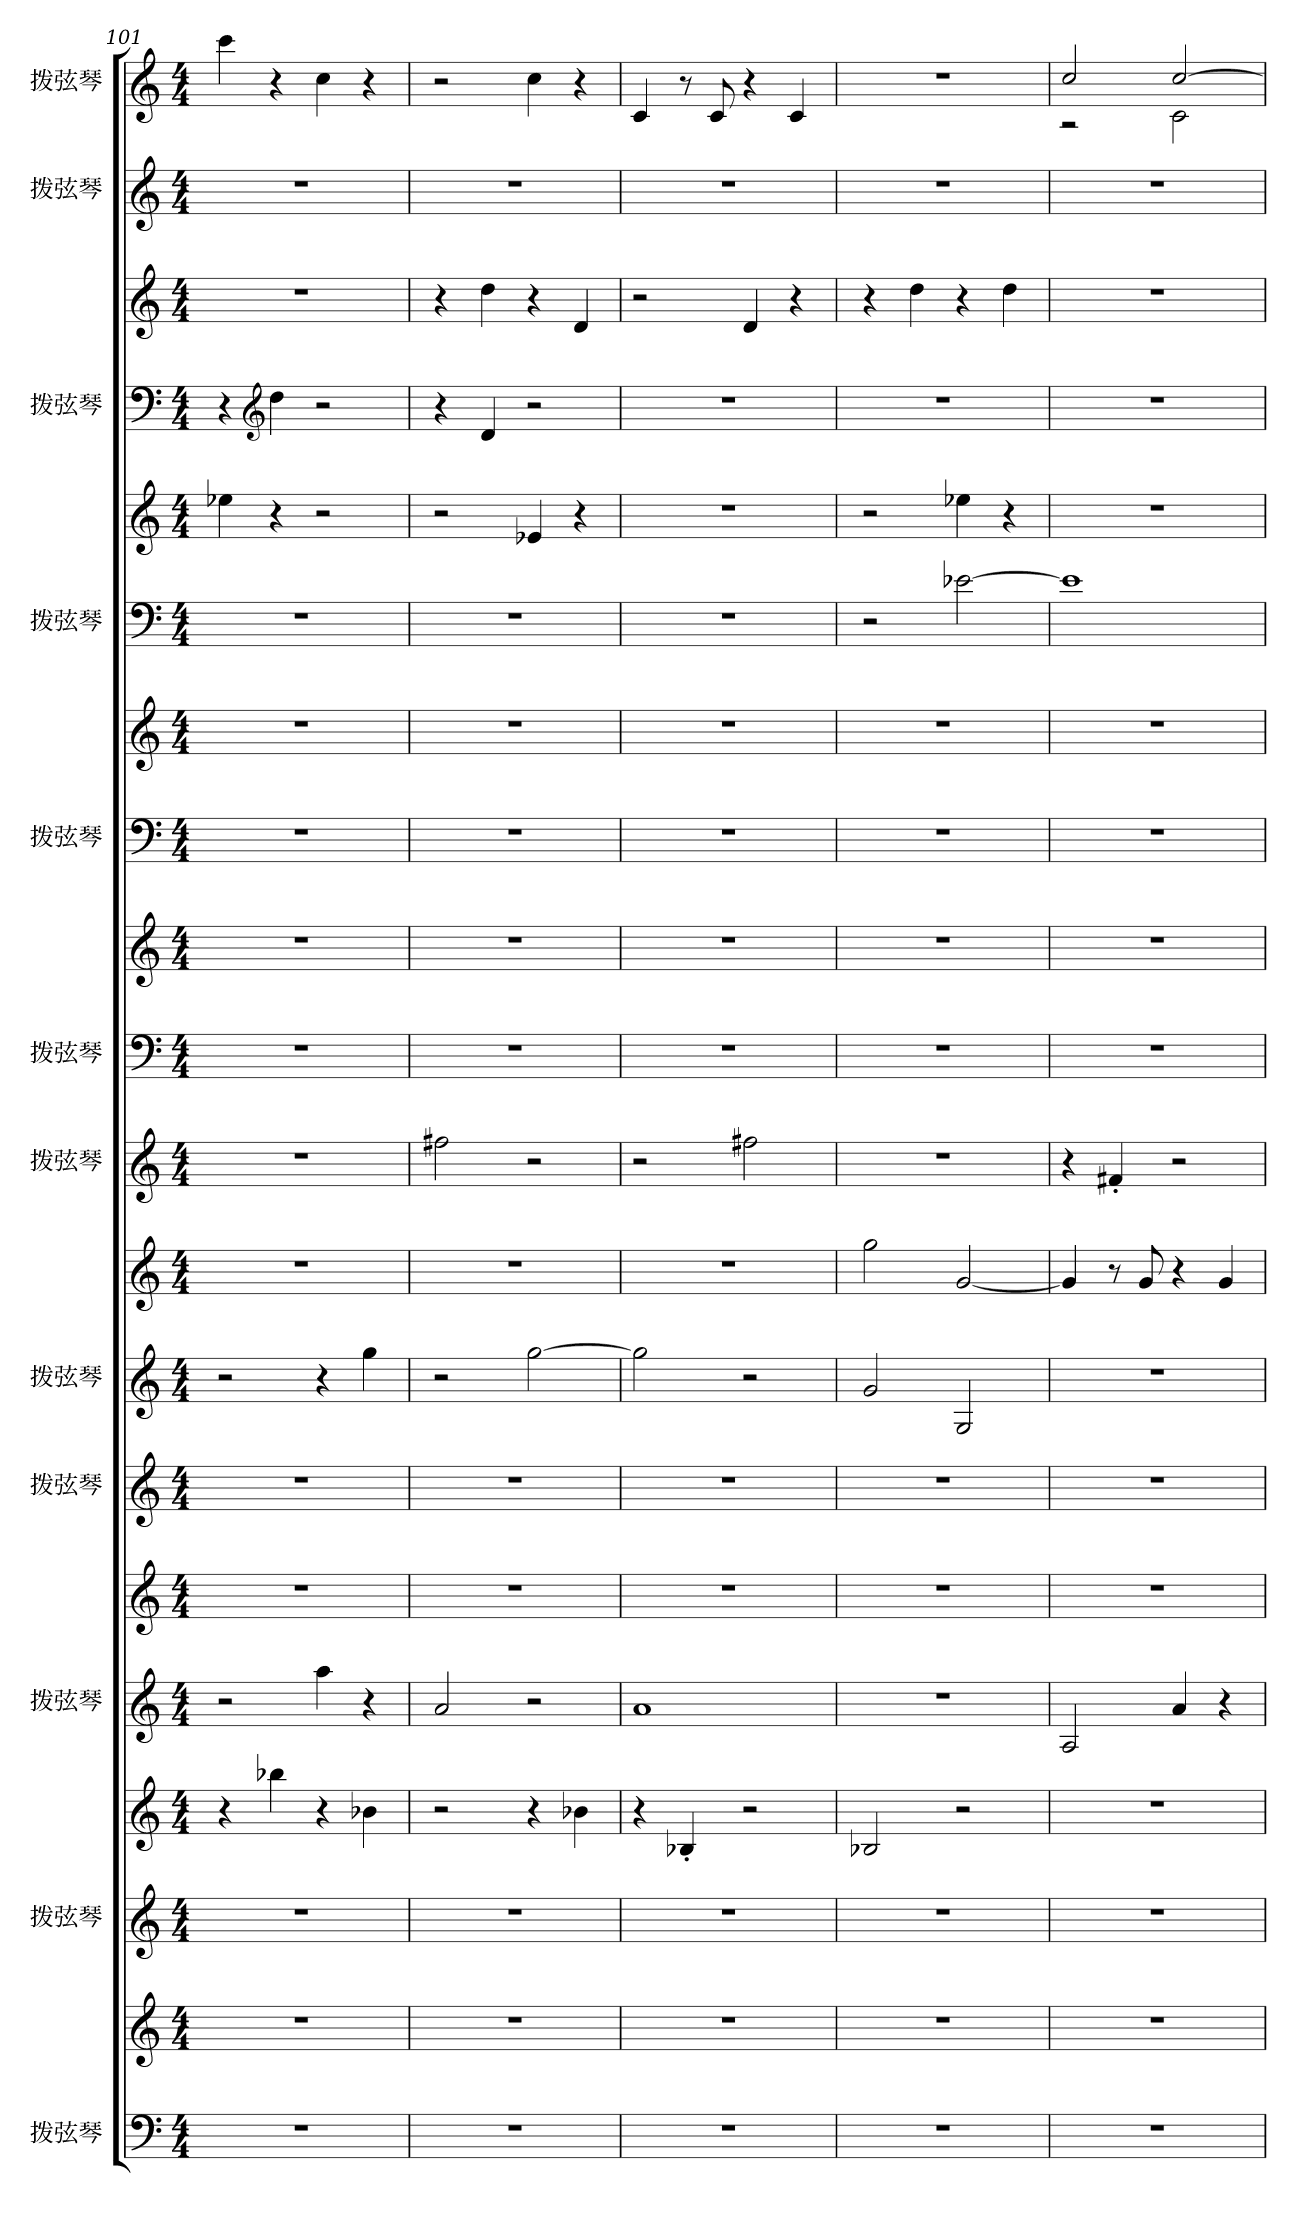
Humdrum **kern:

**kern	**kern	**kern	**kern	**kern	**kern	**kern	**kern	**kern	**kern	**kern	**kern	**kern	**kern	**kern	**kern	**kern	**kern	**kern	**kern
*part12	*part12	*part11	*part11	*part10	*part10	*part9	*part8	*part8	*part7	*part6	*part6	*part5	*part5	*part4	*part4	*part3	*part3	*part2	*part1
*staff20	*staff19	*staff18	*staff17	*staff16	*staff15	*staff14	*staff13	*staff12	*staff11	*staff10	*staff9	*staff8	*staff7	*staff6	*staff5	*staff4	*staff3	*staff2	*staff1
*I"拨弦琴	*	*I"拨弦琴	*	*I"拨弦琴	*	*I"拨弦琴	*I"拨弦琴	*	*I"拨弦琴	*I"拨弦琴	*	*I"拨弦琴	*	*I"拨弦琴	*	*I"拨弦琴	*	*I"拨弦琴	*I"拨弦琴
*clefF4	*clefG2	*clefG2	*clefG2	*clefG2	*clefG2	*clefG2	*clefG2	*clefG2	*clefG2	*clefF4	*clefG2	*clefF4	*clefG2	*clefF4	*clefG2	*clefF4	*clefG2	*clefG2	*clefG2
*k[]	*k[]	*k[]	*k[]	*k[]	*k[]	*k[]	*k[]	*k[]	*k[]	*k[]	*k[]	*k[]	*k[]	*k[]	*k[]	*k[]	*k[]	*k[]	*k[]
*M4/4	*M4/4	*M4/4	*M4/4	*M4/4	*M4/4	*M4/4	*M4/4	*M4/4	*M4/4	*M4/4	*M4/4	*M4/4	*M4/4	*M4/4	*M4/4	*M4/4	*M4/4	*M4/4	*M4/4
=101	=101	=101	=101	=101	=101	=101	=101	=101	=101	=101	=101	=101	=101	=101	=101	=101	=101	=101	=101
1r	1r	1r	4r	2r	1r	1r	2r	1r	1r	1r	1r	1r	1r	1r	4ee-X\	4r	1r	1r	4ccc\
*	*	*	*	*	*	*	*	*	*	*	*	*	*	*	*	*clefG2	*	*	*
.	.	.	4bb-X\	.	.	.	.	.	.	.	.	.	.	.	4r	4dd\	.	.	4r
.	.	.	4r	4aa\	.	.	4r	.	.	.	.	.	.	.	2r	2r	.	.	4cc\
.	.	.	4b-X\	4r	.	.	4gg\	.	.	.	.	.	.	.	.	.	.	.	4r
=102	=102	=102	=102	=102	=102	=102	=102	=102	=102	=102	=102	=102	=102	=102	=102	=102	=102	=102	=102
1r	1r	1r	2r	2a/	1r	1r	2r	1r	2ff#X\	1r	1r	1r	1r	1r	2r	4r	4r	1r	2r
.	.	.	.	.	.	.	.	.	.	.	.	.	.	.	.	4d/	4dd\	.	.
.	.	.	4r	2r	.	.	[2gg\	.	2r	.	.	.	.	.	4e-X/	2r	4r	.	4cc\
.	.	.	4b-X\	.	.	.	.	.	.	.	.	.	.	.	4r	.	4d/	.	4r
=103	=103	=103	=103	=103	=103	=103	=103	=103	=103	=103	=103	=103	=103	=103	=103	=103	=103	=103	=103
1r	1r	1r	4r	1a	1r	1r	2gg\]	1r	2r	1r	1r	1r	1r	1r	1r	1r	2r	1r	4c/
.	.	.	4B-X'/	.	.	.	.	.	.	.	.	.	.	.	.	.	.	.	8r
.	.	.	.	.	.	.	.	.	.	.	.	.	.	.	.	.	.	.	8c/
.	.	.	2r	.	.	.	2r	.	2ff#X\	.	.	.	.	.	.	.	4d/	.	4r
.	.	.	.	.	.	.	.	.	.	.	.	.	.	.	.	.	4r	.	4c/
=104	=104	=104	=104	=104	=104	=104	=104	=104	=104	=104	=104	=104	=104	=104	=104	=104	=104	=104	=104
1r	1r	1r	2B-X/	1r	1r	1r	2g/	2gg\	1r	1r	1r	1r	1r	2r	2r	1r	4r	1r	1r
.	.	.	.	.	.	.	.	.	.	.	.	.	.	.	.	.	4dd\	.	.
.	.	.	2r	.	.	.	2G/	[2g/	.	.	.	.	.	[2e-X\	4ee-X\	.	4r	.	.
.	.	.	.	.	.	.	.	.	.	.	.	.	.	.	4r	.	4dd\	.	.
=105	=105	=105	=105	=105	=105	=105	=105	=105	=105	=105	=105	=105	=105	=105	=105	=105	=105	=105	=105
*	*	*	*	*	*	*	*	*	*	*	*	*	*	*	*	*	*	*	*^
1r	1r	1r	1r	2A/	1r	1r	1r	4g/]	4r	1r	1r	1r	1r	1e-]	1r	1r	1r	1r	2cc/	2r
.	.	.	.	.	.	.	.	8r	4f#X'/	.	.	.	.	.	.	.	.	.	.	.
.	.	.	.	.	.	.	.	8g/	.	.	.	.	.	.	.	.	.	.	.	.
.	.	.	.	4a/	.	.	.	4r	2r	.	.	.	.	.	.	.	.	.	[2cc/	2c\
.	.	.	.	4r	.	.	.	4g/	.	.	.	.	.	.	.	.	.	.	.	.
*	*	*	*	*	*	*	*	*	*	*	*	*	*	*	*	*	*	*	*v	*v
=	=	=	=	=	=	=	=	=	=	=	=	=	=	=	=	=	=	=	=
*-	*-	*-	*-	*-	*-	*-	*-	*-	*-	*-	*-	*-	*-	*-	*-	*-	*-	*-	*-
